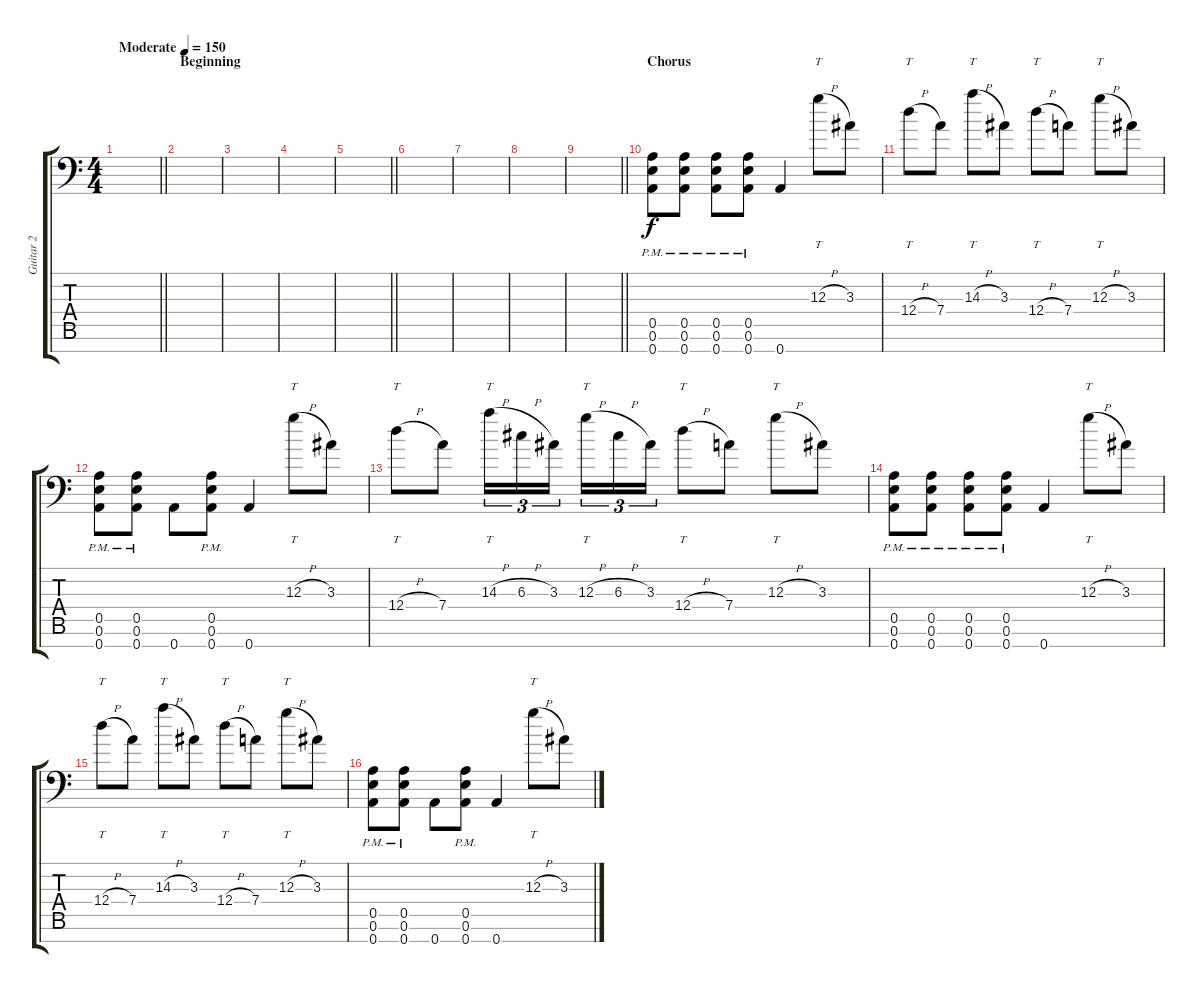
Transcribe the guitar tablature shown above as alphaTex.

\track ("Guitar 2" "Guitar 2") {instrument distortionguitar}
\staff {score tabs}
\tuning (E4 B3 G3 D3 A2 E2 A1) {hide}
\ts (4 4)
\tempo (150 "Moderate")
\clef f4
\barLineRight lightlight
\ks c
|
\section ("" "Beginning")
|
|
|
\barLineRight lightlight
|
|
|
|
\barLineRight lightlight
|
\section ("" "Chorus")
(0.5{pm} 0.6{pm} 0.7{pm}).8 (0.5{pm} 0.6{pm} 0.7{pm}).8 (0.5{pm} 0.6{pm} 0.7{pm}).8 (0.5{pm} 0.6{pm} 0.7{pm}).8 0.7.4 12.3{h}.8{tt} 3.3.8 |
12.4{h}.8{tt} 7.4.8 14.3{h}.8{tt} 3.3.8 12.4{h}.8{tt} 7.4.8 12.3{h}.8{tt} 3.3.8 |
(0.5{pm} 0.6{pm} 0.7{pm}).8 (0.5{pm} 0.6{pm} 0.7{pm}).8 0.7.8 (0.5{pm} 0.6{pm} 0.7{pm}).8 0.7.4 12.3{h}.8{tt} 3.3.8 |
12.4{h}.8{tt} 7.4.8 14.3{h}.16{tt tu (3 2)} 6.3{h}.16{tu (3 2)} 3.3.16{tu (3 2) beam splitsecondary} 12.3{h}.16{tt tu (3 2)} 6.3{h}.16{tu (3 2)} 3.3.16{tu (3 2)} 12.4{h}.8{tt} 7.4.8 12.3{h}.8{tt} 3.3.8 |
(0.5{pm} 0.6{pm} 0.7{pm}).8 (0.5{pm} 0.6{pm} 0.7{pm}).8 (0.5{pm} 0.6{pm} 0.7{pm}).8 (0.5{pm} 0.6{pm} 0.7{pm}).8 0.7.4 12.3{h}.8{tt} 3.3.8 |
12.4{h}.8{tt} 7.4.8 14.3{h}.8{tt} 3.3.8 12.4{h}.8{tt} 7.4.8 12.3{h}.8{tt} 3.3.8 |
(0.5{pm} 0.6{pm} 0.7{pm}).8 (0.5{pm} 0.6{pm} 0.7{pm}).8 0.7.8 (0.5{pm} 0.6{pm} 0.7{pm}).8 0.7.4 12.3{h}.8{tt} 3.3.8
